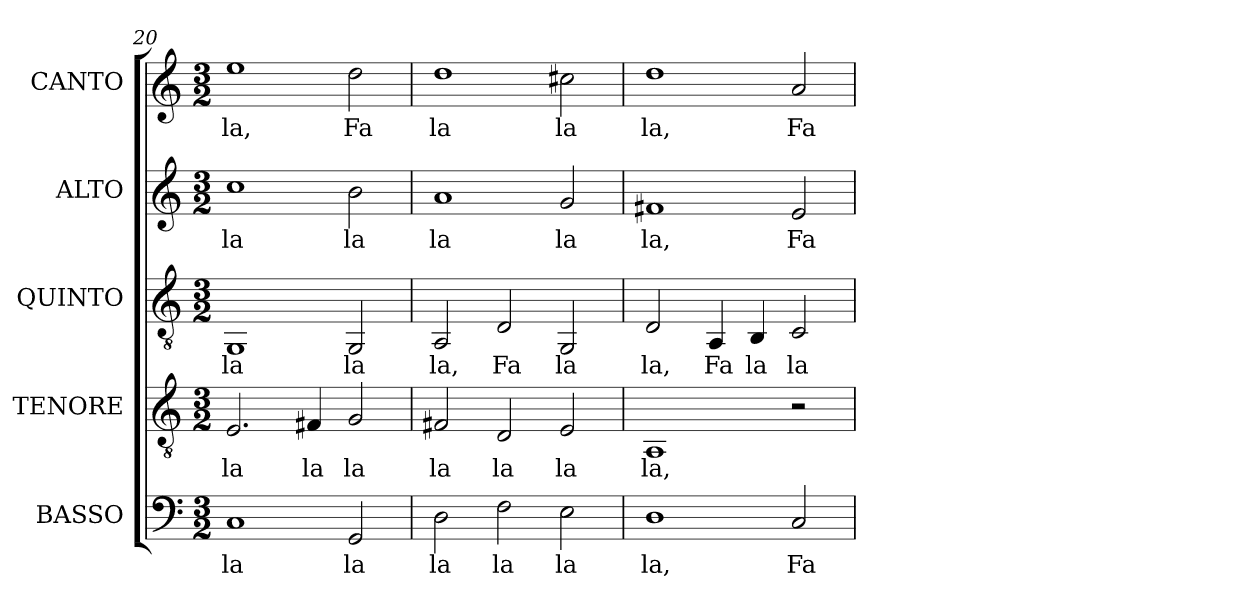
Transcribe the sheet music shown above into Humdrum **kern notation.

**kern	**text	**kern	**text	**kern	**text	**kern	**text	**kern	**text
*part5	*part5	*part4	*part4	*part3	*part3	*part2	*part2	*part1	*part1
*staff5	*staff5	*staff4	*staff4	*staff3	*staff3	*staff2	*staff2	*staff1	*staff1
*I"BASSO	*	*I"TENORE	*	*I"QUINTO	*	*I"ALTO	*	*I"CANTO	*
*I'B	*	*I'T	*	*I'Q.	*	*	*	*	*
*clefF4	*	*clefGv2	*	*clefGv2	*	*clefG2	*	*clefG2	*
*k[]	*	*k[]	*	*k[]	*	*k[]	*	*k[]	*
*C:	*	*C:	*	*C:	*	*C:	*	*C:	*
*M3/2	*	*M3/2	*	*M3/2	*	*M3/2	*	*M3/2	*
=20	=20	=20	=20	=20	=20	=20	=20	=20	=20
!	!LO:LY:b:color=#000000	!	!	!	!	!	!	!	!
!	!	!	!LO:LY:b:color=#000000	!	!	!	!	!	!
!	!	!	!	!	!LO:LY:b:color=#000000	!	!	!	!
!	!	!	!	!	!	!	!LO:LY:b:color=#000000	!	!
!	!	!	!	!	!	!	!	!	!LO:LY:b:color=#000000
1Ci	la	2.Ei/	la	1GGi	la	1cci	la	1eei	la,
!	!	!	!LO:LY:b:color=#000000	!	!	!	!	!	!
.	.	4F#Xi/	la	.	.	.	.	.	.
!	!LO:LY:b:color=#000000	!	!	!	!	!	!	!	!
!	!	!	!LO:LY:b:color=#000000	!	!	!	!	!	!
!	!	!	!	!	!LO:LY:b:color=#000000	!	!	!	!
!	!	!	!	!	!	!	!LO:LY:b:color=#000000	!	!
!	!	!	!	!	!	!	!	!	!LO:LY:b:color=#000000
2GGi/	la	2Gi/	la	2GGi/	la	2bi\	la	2ddi\	Fa
!!LO:LB:g=z
=21	=21	=21	=21	=21	=21	=21	=21	=21	=21
!	!LO:LY:b:color=#000000	!	!	!	!	!	!	!	!
!	!	!	!LO:LY:b:color=#000000	!	!	!	!	!	!
!	!	!	!	!	!LO:LY:b:color=#000000	!	!	!	!
!	!	!	!	!	!	!	!LO:LY:b:color=#000000	!	!
!	!	!	!	!	!	!	!	!	!LO:LY:b:color=#000000
2Di\	la	2F#Xi/	la	2AAi/	la,	1ai	la	1ddi	la
!	!LO:LY:b:color=#000000	!	!	!	!	!	!	!	!
!	!	!	!LO:LY:b:color=#000000	!	!	!	!	!	!
!	!	!	!	!	!LO:LY:b:color=#000000	!	!	!	!
2Fi\	la	2Di/	la	2Di/	Fa	.	.	.	.
!	!LO:LY:b:color=#000000	!	!	!	!	!	!	!	!
!	!	!	!LO:LY:b:color=#000000	!	!	!	!	!	!
!	!	!	!	!	!LO:LY:b:color=#000000	!	!	!	!
!	!	!	!	!	!	!	!LO:LY:b:color=#000000	!	!
!	!	!	!	!	!	!	!	!	!LO:LY:b:color=#000000
2Ei\	la	2Ei/	la	2GGi/	la	2gi/	la	2cc#Xi\	la
=22	=22	=22	=22	=22	=22	=22	=22	=22	=22
!	!LO:LY:b:color=#000000	!	!	!	!	!	!	!	!
!	!	!	!LO:LY:b:color=#000000	!	!	!	!	!	!
!	!	!	!	!	!LO:LY:b:color=#000000	!	!	!	!
!	!	!	!	!	!	!	!LO:LY:b:color=#000000	!	!
!	!	!	!	!	!	!	!	!	!LO:LY:b:color=#000000
1Di	la,	1AAi	la,	2Di/	la,	1f#Xi	la,	1ddi	la,
!	!	!	!	!	!LO:LY:b:color=#000000	!	!	!	!
.	.	.	.	4AAi/	Fa	.	.	.	.
!	!	!	!	!	!LO:LY:b:color=#000000	!	!	!	!
.	.	.	.	4BBi/	la	.	.	.	.
!	!LO:LY:b:color=#000000	!	!	!	!	!	!	!	!
!	!	!	!	!	!LO:LY:b:color=#000000	!	!	!	!
!	!	!	!	!	!	!	!LO:LY:b:color=#000000	!	!
!	!	!	!	!	!	!	!	!	!LO:LY:b:color=#000000
2Ci/	Fa	2r	.	2Ci/	la	2ei/	Fa	2ai/	Fa
=	=	=	=	=	=	=	=	=	=
*-	*-	*-	*-	*-	*-	*-	*-	*-	*-
